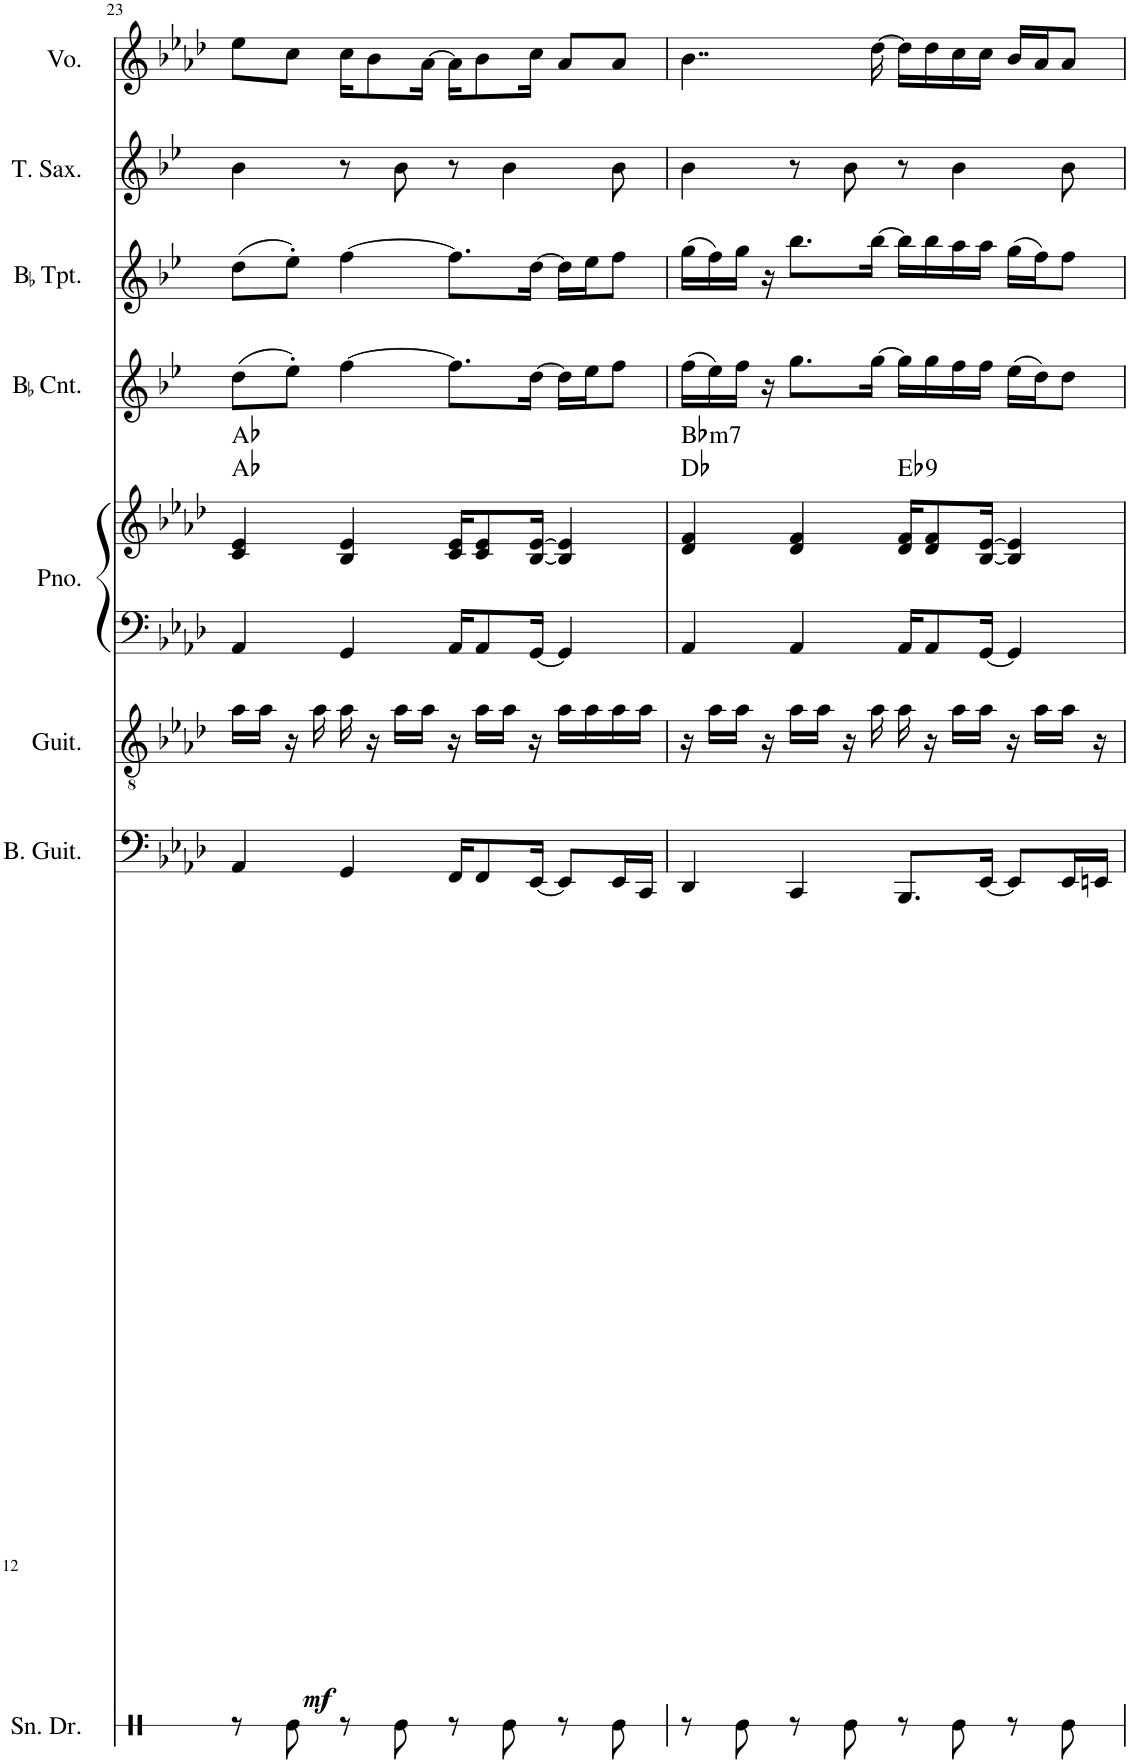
**kern	**kern	**dynam	**kern	**kern	**kern	**harte	**kern	**kern	**kern	**kern
*part8	*part7	*part7	*part6	*part5	*part5	*part5	*part4	*part3	*part2	*part1
*staff9	*staff8	*staff8	*staff7	*staff6	*staff5	*	*staff4	*staff3	*staff2	*staff1
*I"Snare Drum	*I"Bass Guitar	*	*I"Guitar	*I"Piano	*	*	*I"BaccidentalFlat Cornet	*I"BaccidentalFlat Trumpet	*I"Tenor Saxophone	*I"Vocal
*I'Sn. Dr.	*I'B. Guit.	*	*I'Guit.	*I'Pno.	*	*	*I'BaccidentalFlat Cnt.	*I'BaccidentalFlat Tpt.	*I'T. Sax.	*I'Vo.
!!LO:PB:g=z
*clefX	*clefF4	*	*clefGv2	*clefF4	*clefG2	*	*clefG2	*clefG2	*clefG2	*clefG2
*	*	*	*	*	*	*	*Trd1c2	*Trd1c2	*Trd8c14	*
*k[]	*k[b-e-a-d-]	*	*k[b-e-a-d-]	*k[b-e-a-d-]	*k[b-e-a-d-]	*	*k[b-e-]	*k[b-e-]	*k[b-e-]	*k[b-e-a-d-]
*M4/4	*M4/4	*	*M4/4	*M4/4	*M4/4	*	*M4/4	*M4/4	*M4/4	*M4/4
=23	=23	=23	=23	=23	=23	=23	=23	=23	=23	=23
!	!	!LO:DY:b	!	!	!	!	!	!	!	!
8r	4AA-/	mf	16a-\LL	4AA-/	4c/ 4e-/	Ab:maj Ab:maj	(8dd\L	(8dd\L	4b-\	8ee-\L
.	.	.	16a-\JJ	.	.	.	.	.	.	.
8Re\	.	.	16r	.	.	.	8ee-'\J)	8ee-'\J)	.	8cc\J
.	.	.	16a-\	.	.	.	.	.	.	.
8r	4GG/	.	16a-\	4GG/	4B-/ 4e-/	.	[4ff\	[4ff\	8r	16cc\KL
.	.	.	16r	.	.	.	.	.	.	8b-\
8Re\	.	.	16a-\LL	.	.	.	.	.	8b-\	.
.	.	.	16a-\JJ	.	.	.	.	.	.	[16a-\Jk
8r	16FF/KL	.	16r	16AA-/KL	16c/ 16e-/KL	.	8.ff\L]	8.ff\L]	8r	16a-\KL]
.	8FF/	.	16a-\LL	8AA-/	8c/ 8e-/	.	.	.	.	8b-\
8Re\	.	.	16a-\JJ	.	.	.	.	.	4b-\	.
.	[16EE-/Jk	.	16r	[16GG/Jk	[16B-/ [16e-/Jk	.	[16dd\Jk	[16dd\Jk	.	16cc\Jk
8r	8EE-/L]	.	16a-\LL	4GG/]	4B-/] 4e-/]	.	16dd\LL]	16dd\LL]	.	8a-/L
.	.	.	16a-\	.	.	.	16ee-\J	16ee-\J	.	.
8Re\	16EE-/L	.	16a-\	.	.	.	8ff\J	8ff\J	8b-\	8a-/J
.	16CC/JJ	.	16a-\JJ	.	.	.	.	.	.	.
=24	=24	=24	=24	=24	=24	=24	=24	=24	=24	=24
!	!	!	!	!	!	!LO:H:n=2:kt=m7	!	!	!	!
8r	4DD-/	.	16r	4AA-/	4d-/ 4f/	Db:maj Bb:min7	(16ff\LL	(16gg\LL	4b-\	4..b-\
.	.	.	16a-\LL	.	.	.	16ee-\)	16ff\)	.	.
8Re\	.	.	16a-\JJ	.	.	.	16ff\JJ	16gg\JJ	.	.
.	.	.	16r	.	.	.	16r	16r	.	.
8r	4CC/	.	16a-\LL	4AA-/	4d-/ 4f/	.	8.gg\L	8.bb-\L	8r	.
.	.	.	16a-\JJ	.	.	.	.	.	.	.
8Re\	.	.	16r	.	.	.	.	.	8b-\	.
.	.	.	16a-\	.	.	.	[16gg\Jk	[16bb-\Jk	.	[16dd-\
!	!	!	!	!	!	!LO:H:kt=9	!	!	!	!
8r	8.BBB-/L	.	16a-\	16AA-/KL	16d-/ 16f/KL	Eb:9	16gg\LL]	16bb-\LL]	8r	16dd-\LL]
.	.	.	16r	8AA-/	8d-/ 8f/	.	16gg\	16bb-\	.	16dd-\
8Re\	.	.	16a-\LL	.	.	.	16ff\	16aa\	4b-\	16cc\
.	[16EE-/Jk	.	16a-\JJ	[16GG/Jk	[16B-/ [16e-/Jk	.	16ff\JJ	16aa\JJ	.	16cc\JJ
8r	8EE-/L]	.	16r	4GG/]	4B-/] 4e-/]	.	(16ee-\LL	(16gg\LL	.	16b-/LL
.	.	.	16a-\LL	.	.	.	16dd\J)	16ff\J)	.	16a-/J
8Re\	16EE-/L	.	16a-\JJ	.	.	.	8dd\J	8ff\J	8b-\	8a-/J
.	16EEn/JJ	.	16r	.	.	.	.	.	.	.
=	=	=	=	=	=	=	=	=	=	=
*-	*-	*-	*-	*-	*-	*-	*-	*-	*-	*-
